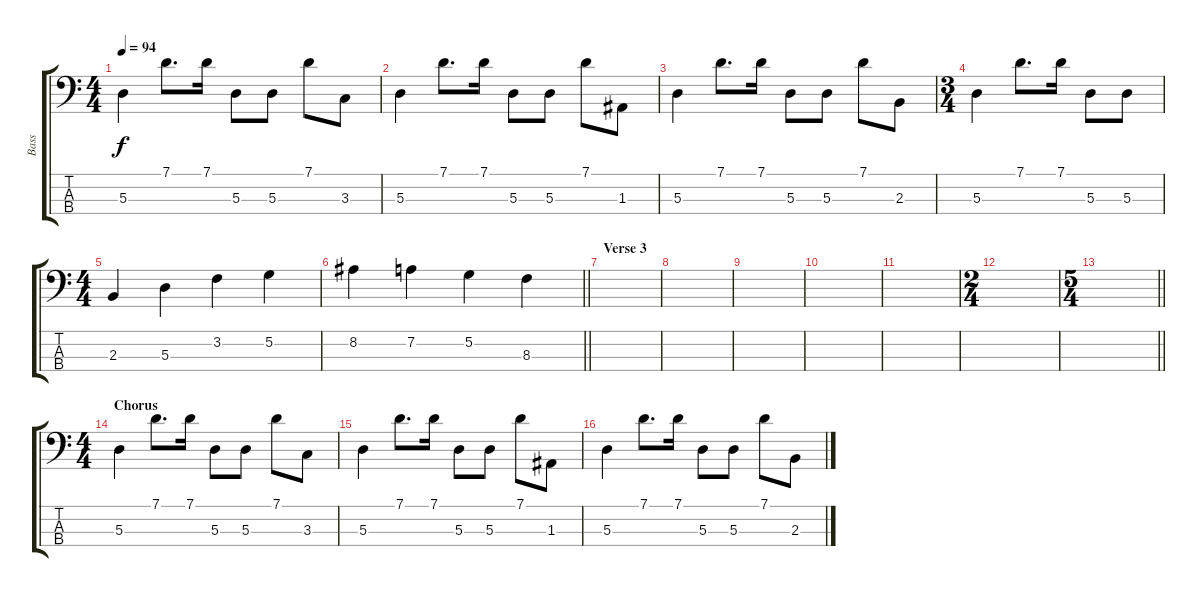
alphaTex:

\track ("Bass" "Bass") {instrument electricbassfinger}
\staff {score tabs}
\tuning (G2 D2 A1 E1) {hide}
\ts (4 4)
\tempo 94
\clef f4
\ks c
5.3.4{dy f} 7.1.8{d} 7.1.16 5.3.8 5.3.8 7.1.8 3.3.8 |
5.3.4 7.1.8{d} 7.1.16 5.3.8 5.3.8 7.1.8 1.3.8 |
5.3.4 7.1.8{d} 7.1.16 5.3.8 5.3.8 7.1.8 2.3.8 |
\ts (3 4)
5.3.4 7.1.8{d} 7.1.16 5.3.8 5.3.8 |
\ts (4 4)
2.3.4 5.3.4 3.2.4 5.2.4 |
\barLineRight lightlight
8.2.4 7.2.4 5.2.4 8.3.4 |
\section ("" "Verse 3")
|
|
|
|
|
\ts (2 4)
|
\ts (5 4)
\barLineRight lightlight
|
\ts (4 4)
\section ("" "Chorus")
5.3.4 7.1.8{d} 7.1.16 5.3.8 5.3.8 7.1.8 3.3.8 |
5.3.4 7.1.8{d} 7.1.16 5.3.8 5.3.8 7.1.8 1.3.8 |
5.3.4 7.1.8{d} 7.1.16 5.3.8 5.3.8 7.1.8 2.3.8
